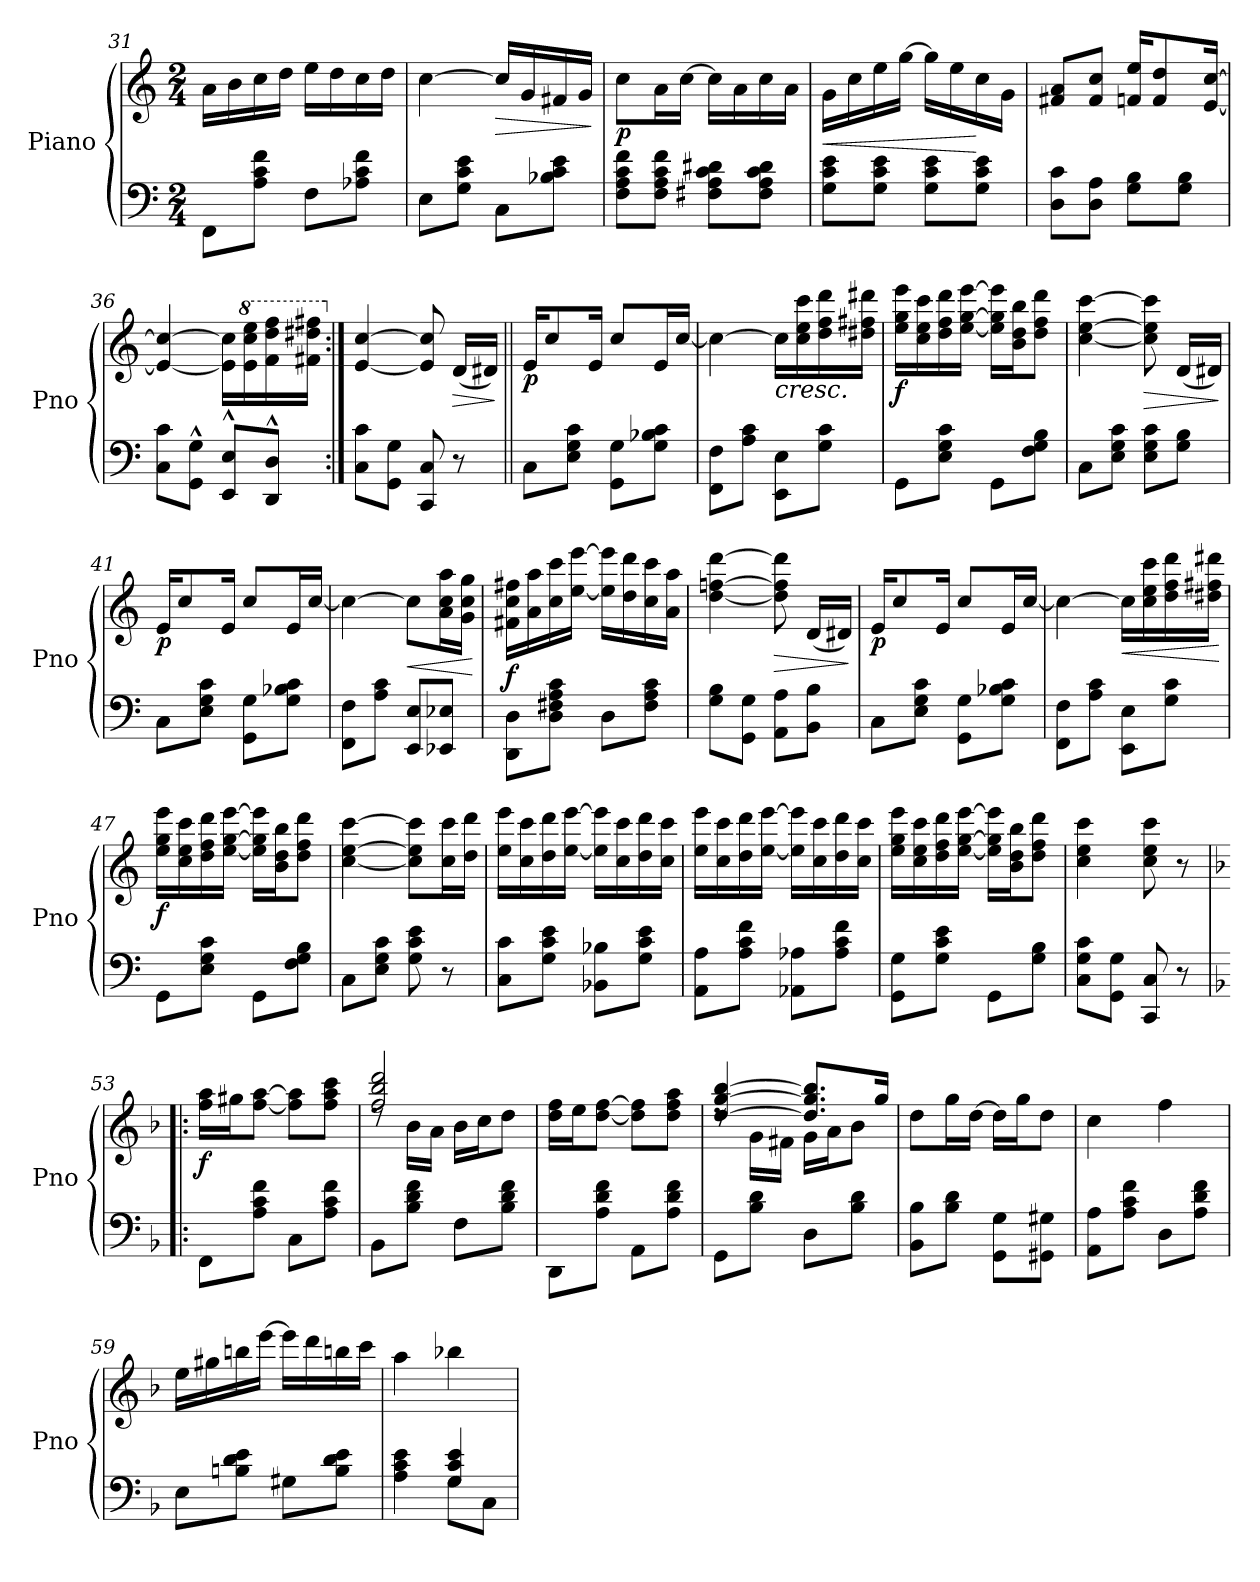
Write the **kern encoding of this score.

**kern	**kern	**dynam
*part1	*part1	*part1
*staff2	*staff1	*staff1/2
*I"Piano	*	*
*I'Pno	*	*
*clefF4	*clefG2	*
*k[]	*k[]	*
*M2/4	*M2/4	*
=31	=31	=31
8FF\L	16a\LL	.
.	16b\	.
8A\ 8c\ 8f\J	16cc\	.
.	16dd\JJ	.
8F\L	16ee\LL	.
.	16dd\	.
8A-X\ 8c\ 8f\J	16cc\	.
.	16dd\JJ	.
=32	=32	=32
8E\L	[4cc\	.
8G\ 8c\ 8e\J	.	.
!	!	!LO:HP:b
8C\L	16cc/LL]	>
.	16g/	.
8B-X\ 8c\ 8e\J	16f#X/	.
.	16g/JJ	.
.	.	]
!!LO:LB:g=z
=33	=33	=33
!	!	!LO:DY:b
8F\ 8A\ 8c\ 8f\L	8cc\L	p
8F\ 8A\ 8c\ 8f\J	16a\L	.
.	[16cc\JJ	.
8F#X\ 8A\ 8c\ 8d#X\L	16cc\LL]	.
.	16a\	.
8F#\ 8A\ 8c\ 8d#\J	16cc\	.
.	16a\JJ	.
=34	=34	=34
!	!	!LO:HP:b
8G\ 8c\ 8e\L	16g\LL	<
.	16cc\	.
8G\ 8c\ 8e\J	16ee\	.
.	[16gg\JJ	.
8G\ 8c\ 8e\L	16gg\LL]	.
.	16ee\	.
8G\ 8c\ 8e\J	16cc\	[
.	16g\JJ	.
=35	=35	=35
8D\ 8c\L	8f#X/ 8a/L	.
8D\ 8A\J	8f#/ 8cc/J	.
8G\ 8B\L	16fn/ 16ee/KL	.
.	8f/ 8dd/	.
8G\ 8B\J	.	.
.	[16e/ [16cc/Jk	.
=36	=36	=36
8C\ 8c\L	4e/_ 4cc/_	.
8GG\^^ 8G\^^J	.	.
8EE/^^ 8E/^^L	16e\] 16cc\]LL	.
*	*8va	*
.	16ee\ 16ccc\ 16eee\	.
8DD/^^ 8D/^^J	16ff\ 16ddd\ 16fff\	.
.	16ff#X\ 16ddd#X\ 16fff#X\JJ	.
=36X2:|!	=36X2:|!	=36X2:|!
*	*X8va	*
8C\ 8c\L	[4e/ [4cc/	.
8GG\ 8G\J	.	.
8CC/ 8C/	8e/] 8cc/]	.
!	!	!LO:HP:b
8r	(<16d/LL	>
.	16d#X/JJ)	.
.	.	]
!!LO:PB:g=z
=37||	=37||	=37||
!	!	!LO:DY:b
8C\L	16e/KL	p
.	8cc/	.
8E\ 8G\ 8c\J	.	.
.	16e/Jk	.
8GG\ 8G\L	8cc/L	.
8G\ 8B-X\ 8c\J	16e/L	.
.	[16cc/JJ	.
=38	=38	=38
8FF\ 8F\L	4cc\_	.
8A\ 8c\J	.	.
!	!	!LO:HP:b
8EE\ 8E\L	16cc\LL]	<
.	16cc\ 16ee\ 16ccc\	.
8G\ 8c\J	16dd\ 16ff\ 16ddd\	.
.	16dd#X\ 16ff#X\ 16ddd#X\JJ	.
=39	=39	=39
!	!	!LO:DY:b
8GG\L	16ee\ 16gg\ 16eee\LL	f
.	16cc\ 16ee\ 16ccc\	[
8E\ 8G\ 8c\J	16dd\ 16ff\ 16ddd\	.
.	[16ee\ [16gg\ [16eee\JJ	.
8GG\L	16ee\] 16gg\] 16eee\]LL	.
.	16b\ 16dd\ 16bb\J	.
8F\ 8G\ 8B\J	8dd\ 8ff\ 8ddd\J	.
=40	=40	=40
8C\L	[4cc\ [4ee\ [4ccc\	.
8E\ 8G\ 8c\J	.	.
!	!	!LO:HP:b
8E\ 8G\ 8c\L	8cc\] 8ee\] 8ccc\]	>
8G\ 8B\J	(<16d/LL	.
.	16d#X/JJ)	.
.	.	]
!!LO:LB:g=z
=41	=41	=41
!	!	!LO:DY:b
8C\L	16e/KL	p
.	8cc/	.
8E\ 8G\ 8c\J	.	.
.	16e/Jk	.
8GG\ 8G\L	8cc/L	.
8G\ 8B-X\ 8c\J	16e/L	.
.	[16cc/JJ	.
=42	=42	=42
8FF\ 8F\L	4cc\_	.
8A\ 8c\J	.	.
!	!	!LO:HP:b
8EE/ 8E/L	8cc\L]	<
8EE-X/ 8E-X/J	16a\ 16cc\ 16aa\L	.
.	16g\ 16cc\ 16gg\JJ	.
.	.	[
=43	=43	=43
!	!	!LO:DY:b
8DD\ 8D\L	16f#X\ 16cc\ 16ff#X\LL	f
.	16a\ 16aa\	.
8D\ 8F#X\ 8A\ 8c\J	16cc\ 16ccc\	.
.	[16ee\ [16eee\JJ	.
8D\L	16ee\] 16eee\]LL	.
.	16dd\ 16ddd\	.
8F#\ 8A\ 8c\J	16cc\ 16ccc\	.
.	16a\ 16aa\JJ	.
=44	=44	=44
8G\ 8B\L	[4dd\ [4ffn\ [4ddd\	.
8GG\ 8G\J	.	.
!	!	!LO:HP:b
8AA\ 8A\L	8dd\] 8ff\] 8ddd\]	>
8BB\ 8B\J	(<16d/LL	.
.	16d#X/JJ)	.
.	.	]
=45	=45	=45
!	!	!LO:DY:b
8C\L	16e/KL	p
.	8cc/	.
8E\ 8G\ 8c\J	.	.
.	16e/Jk	.
8GG\ 8G\L	8cc/L	.
8G\ 8B-X\ 8c\J	16e/L	.
.	[16cc/JJ	.
!!LO:LB:g=z
=46	=46	=46
8FF\ 8F\L	4cc\_	.
8A\ 8c\J	.	.
!	!	!LO:HP:b
8EE\ 8E\L	16cc\LL]	<
.	16cc\ 16ee\ 16ccc\	.
8G\ 8c\J	16dd\ 16ff\ 16ddd\	.
.	16dd#X\ 16ff#X\ 16ddd#X\JJ	.
.	.	[
=47	=47	=47
!	!	!LO:DY:b
8GG\L	16ee\ 16gg\ 16eee\LL	f
.	16cc\ 16ee\ 16ccc\	.
8E\ 8G\ 8c\J	16dd\ 16ff\ 16ddd\	.
.	[16ee\ [16gg\ [16eee\JJ	.
8GG\L	16ee\] 16gg\] 16eee\]LL	.
.	16b\ 16dd\ 16bb\J	.
8F\ 8G\ 8B\J	8dd\ 8ff\ 8ddd\J	.
=48	=48	=48
8C\L	[4cc\ [4ee\ [4ccc\	.
8E\ 8G\ 8c\J	.	.
8G\ 8c\ 8e\	8cc\] 8ee\] 8ccc\]L	.
8r	16cc\ 16ccc\L	.
.	16dd\ 16ddd\JJ	.
=49	=49	=49
8C\ 8c\L	16ee\ 16eee\LL	.
.	16cc\ 16ccc\	.
8G\ 8c\ 8e\J	16dd\ 16ddd\	.
.	[16ee\ [16eee\JJ	.
8BB-X\ 8B-X\L	16ee\] 16eee\]LL	.
.	16cc\ 16ccc\	.
8G\ 8c\ 8e\J	16dd\ 16ddd\	.
.	16cc\ 16ccc\JJ	.
!!LO:LB:g=z
=50	=50	=50
8AA\ 8A\L	16ee\ 16eee\LL	.
.	16cc\ 16ccc\	.
8A\ 8c\ 8f\J	16dd\ 16ddd\	.
.	[16ee\ [16eee\JJ	.
8AA-X\ 8A-X\L	16ee\] 16eee\]LL	.
.	16cc\ 16ccc\	.
8A-\ 8c\ 8f\J	16dd\ 16ddd\	.
.	16cc\ 16ccc\JJ	.
=51	=51	=51
8GG\ 8G\L	16ee\ 16gg\ 16eee\LL	.
.	16cc\ 16ee\ 16ccc\	.
8G\ 8c\ 8e\J	16dd\ 16ff\ 16ddd\	.
.	[16ee\ [16gg\ [16eee\JJ	.
8GG\L	16ee\] 16gg\] 16eee\]LL	.
.	16b\ 16dd\ 16bb\J	.
8G\ 8B\J	8dd\ 8ff\ 8ddd\J	.
=52	=52	=52
8C\ 8G\ 8c\L	4cc\ 4ee\ 4ccc\	.
8GG\ 8G\J	.	.
8CC/ 8C/	8cc\ 8ee\ 8ccc\	.
8r	8r	.
=53!|:	=53!|:	=53!|:
*k[b-]	*k[b-]	*
*F:	*F:	*
!	!	!LO:DY:b
8FF\L	16ff\ 16aa\LL	f
.	16gg#X\J	.
8A\ 8c\ 8f\J	[8ff\ [8aa\J	.
8C\L	8ff\] 8aa\]L	.
8A\ 8c\ 8f\J	8ff\ 8aa\ 8ccc\J	.
=54	=54	=54
*	*^	*
8BB-\L	2ff/ 2bb-/ 2ddd/	8rdd	.
8B-\ 8d\ 8f\J	.	16b-\LL	.
.	.	16a\JJ	.
8F\L	.	16b-\LL	.
.	.	16cc\J	.
8B-\ 8d\ 8f\J	.	8dd\J	.
*	*v	*v	*
!!LO:LB:g=z
=55	=55	=55
8DD\L	16dd\ 16ff\LL	.
.	16ee\J	.
8A\ 8d\ 8f\J	[8dd\ [8ff\J	.
8AA\L	8dd\] 8ff\]L	.
8A\ 8d\ 8f\J	8dd\ 8ff\ 8aa\J	.
=56	=56	=56
*	*^	*
8GG\L	[4dd/ [4gg/ [4bb-/	8rdd	.
8B-\ 8d\J	.	16g\LL	.
.	.	16f#X\JJ	.
8D\L	8.dd/] 8.gg/] 8.bb-/]L	16g\LL	.
.	.	16a\J	.
8B-\ 8d\J	.	8b-\J	.
.	16gg/Jk	.	.
*	*v	*v	*
=57	=57	=57
8BB-\ 8B-\L	8dd\L	.
8B-\ 8d\J	16gg\L	.
.	[16dd\JJ	.
8GG\ 8G\L	16dd\LL]	.
.	16gg\J	.
8GG#X\ 8G#X\J	8dd\J	.
=58	=58	=58
8AA\ 8A\L	4cc\	.
8A\ 8c\ 8f\J	.	.
8D\L	4ff\	.
8A\ 8d\ 8f\J	.	.
=59	=59	=59
8E\L	16ee\LL	.
.	16gg#X\	.
8Bn\ 8d\ 8e\J	16bbn\	.
.	[16eee\JJ	.
8G#X\L	16eee\LL]	.
.	16ddd\	.
8B\ 8d\ 8e\J	16bbn\	.
.	16ccc\JJ	.
!!LO:LB:g=z
=60	=60	=60
*^	*	*
4A\ 4c\ 4e\	4ryy	4aa\	.
8G\L	4G/ 4c/ 4e/	4bb-X\	.
8C\J	.	.	.
*v	*v	*	*
=	=	=
*-	*-	*-
